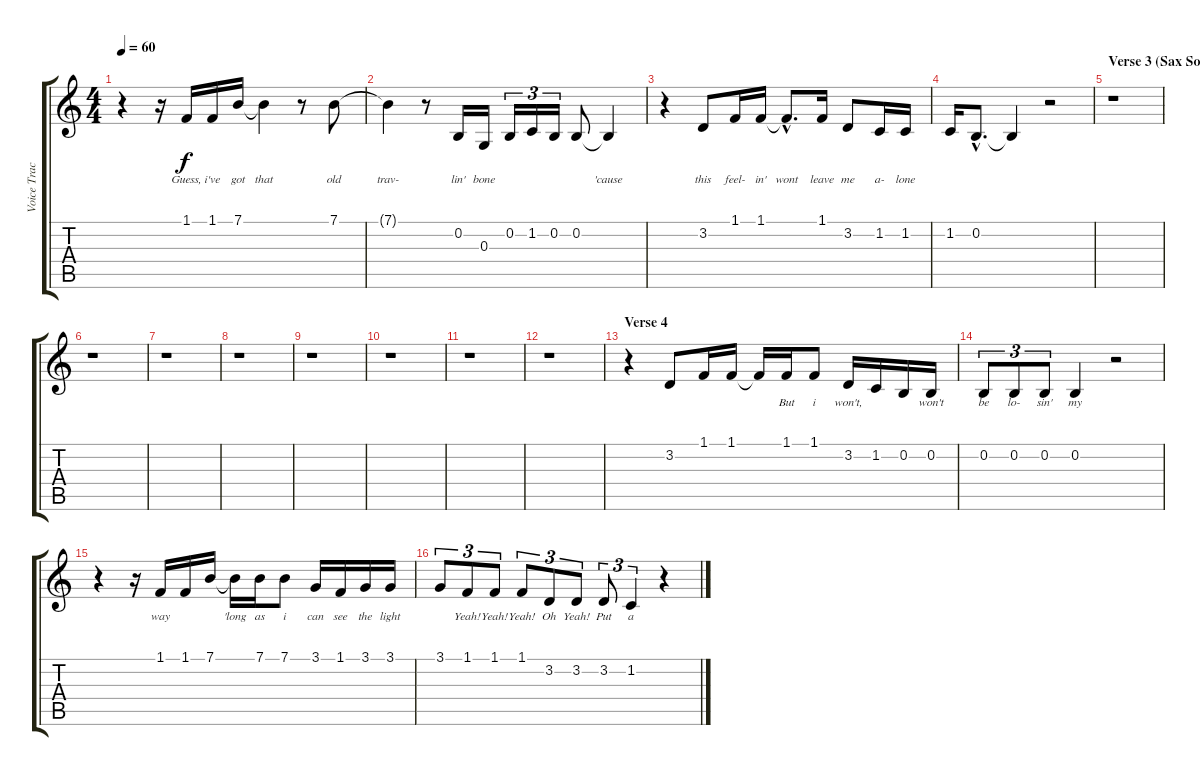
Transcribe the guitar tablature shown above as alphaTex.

\track ("Voice Track" "Voice Trac") {instrument harmonica}
\staff {score tabs}
\tuning (E4 B3 G3 D3 A2 E2) {hide}
\ts (4 4)
\tempo 60
\clef g2
\ks c
r.4{dy f} r.16 1.1.16{lyrics (0 "Guess,") lyrics (1 "") lyrics (2 "") lyrics (3 "") lyrics (4 "")} 1.1.16{lyrics (0 "i've") lyrics (1 "") lyrics (2 "") lyrics (3 "") lyrics (4 "")} 7.1.16{lyrics (0 "got") lyrics (1 "") lyrics (2 "") lyrics (3 "") lyrics (4 "")} 7.1{t}.4{lyrics (0 "that") lyrics (1 "") lyrics (2 "") lyrics (3 "") lyrics (4 "")} r.8 7.1.8{lyrics (0 "old") lyrics (1 "") lyrics (2 "") lyrics (3 "") lyrics (4 "")} |
7.1{t}.4{lyrics (0 "trav-") lyrics (1 "") lyrics (2 "") lyrics (3 "") lyrics (4 "")} r.8 0.2.16{lyrics (0 "lin'") lyrics (1 "") lyrics (2 "") lyrics (3 "") lyrics (4 "")} 0.3.16{lyrics (0 "bone") lyrics (1 "") lyrics (2 "") lyrics (3 "") lyrics (4 "")} 0.2.16{tu (3 2) lyrics (0 "") lyrics (1 "") lyrics (2 "") lyrics (3 "") lyrics (4 "")} 1.2.16{tu (3 2) lyrics (0 "") lyrics (1 "") lyrics (2 "") lyrics (3 "") lyrics (4 "")} 0.2.16{tu (3 2) lyrics (0 "") lyrics (1 "") lyrics (2 "") lyrics (3 "") lyrics (4 "")} 0.2.8{lyrics (0 "") lyrics (1 "") lyrics (2 "") lyrics (3 "") lyrics (4 "")} 0.2{t}.4{lyrics (0 "'cause") lyrics (1 "") lyrics (2 "") lyrics (3 "") lyrics (4 "")} |
r.4 3.2.8{lyrics (0 "this") lyrics (1 "") lyrics (2 "") lyrics (3 "") lyrics (4 "")} 1.1.16{lyrics (0 "feel-") lyrics (1 "") lyrics (2 "") lyrics (3 "") lyrics (4 "")} 1.1.16{lyrics (0 "in'") lyrics (1 "") lyrics (2 "") lyrics (3 "") lyrics (4 "")} 1.1{hac t}.8{d lyrics (0 "wont") lyrics (1 "") lyrics (2 "") lyrics (3 "") lyrics (4 "")} 1.1.16{lyrics (0 "leave") lyrics (1 "") lyrics (2 "") lyrics (3 "") lyrics (4 "")} 3.2.8{lyrics (0 "me") lyrics (1 "") lyrics (2 "") lyrics (3 "") lyrics (4 "")} 1.2.16{lyrics (0 "a-") lyrics (1 "") lyrics (2 "") lyrics (3 "") lyrics (4 "")} 1.2.16{lyrics (0 "lone") lyrics (1 "") lyrics (2 "") lyrics (3 "") lyrics (4 "")} |
1.2.16{lyrics (0 "") lyrics (1 "") lyrics (2 "") lyrics (3 "") lyrics (4 "")} 0.2{hac}.8{d lyrics (0 "") lyrics (1 "") lyrics (2 "") lyrics (3 "") lyrics (4 "")} 0.2{t}.4{lyrics (0 "") lyrics (1 "") lyrics (2 "") lyrics (3 "") lyrics (4 "")} r.2 |
\section ("" "Verse 3 (Sax Solo!)")
r.1 |
r.1 |
r.1 |
r.1 |
r.1 |
r.1 |
r.1 |
r.1 |
\section ("" "Verse 4")
r.4 3.2.8{lyrics (0 "") lyrics (1 "") lyrics (2 "") lyrics (3 "") lyrics (4 "")} 1.1.16{lyrics (0 "") lyrics (1 "") lyrics (2 "") lyrics (3 "") lyrics (4 "")} 1.1.16{lyrics (0 "") lyrics (1 "") lyrics (2 "") lyrics (3 "") lyrics (4 "")} 1.1{t}.16{lyrics (0 "") lyrics (1 "") lyrics (2 "") lyrics (3 "") lyrics (4 "")} 1.1.16{lyrics (0 "But") lyrics (1 "") lyrics (2 "") lyrics (3 "") lyrics (4 "")} 1.1.8{lyrics (0 "i") lyrics (1 "") lyrics (2 "") lyrics (3 "") lyrics (4 "")} 3.2.16{lyrics (0 "won't,") lyrics (1 "") lyrics (2 "") lyrics (3 "") lyrics (4 "")} 1.2.16{lyrics (0 "") lyrics (1 "") lyrics (2 "") lyrics (3 "") lyrics (4 "")} 0.2.16{lyrics (0 "") lyrics (1 "") lyrics (2 "") lyrics (3 "") lyrics (4 "")} 0.2.16{lyrics (0 "won't") lyrics (1 "") lyrics (2 "") lyrics (3 "") lyrics (4 "")} |
0.2.8{tu (3 2) lyrics (0 "be") lyrics (1 "") lyrics (2 "") lyrics (3 "") lyrics (4 "")} 0.2.8{tu (3 2) lyrics (0 "lo-") lyrics (1 "") lyrics (2 "") lyrics (3 "") lyrics (4 "")} 0.2.8{tu (3 2) lyrics (0 "sin'") lyrics (1 "") lyrics (2 "") lyrics (3 "") lyrics (4 "")} 0.2.4{lyrics (0 "my") lyrics (1 "") lyrics (2 "") lyrics (3 "") lyrics (4 "")} r.2 |
r.4 r.16 1.1.16{lyrics (0 "way") lyrics (1 "") lyrics (2 "") lyrics (3 "") lyrics (4 "")} 1.1.16{lyrics (0 "") lyrics (1 "") lyrics (2 "") lyrics (3 "") lyrics (4 "")} 7.1.16{lyrics (0 "") lyrics (1 "") lyrics (2 "") lyrics (3 "") lyrics (4 "")} 7.1{t}.16{lyrics (0 "'long") lyrics (1 "") lyrics (2 "") lyrics (3 "") lyrics (4 "")} 7.1.16{lyrics (0 "as") lyrics (1 "") lyrics (2 "") lyrics (3 "") lyrics (4 "")} 7.1.8{lyrics (0 "i") lyrics (1 "") lyrics (2 "") lyrics (3 "") lyrics (4 "")} 3.1.16{lyrics (0 "can") lyrics (1 "") lyrics (2 "") lyrics (3 "") lyrics (4 "")} 1.1.16{lyrics (0 "see") lyrics (1 "") lyrics (2 "") lyrics (3 "") lyrics (4 "")} 3.1.16{lyrics (0 "the") lyrics (1 "") lyrics (2 "") lyrics (3 "") lyrics (4 "")} 3.1.16{lyrics (0 "light") lyrics (1 "") lyrics (2 "") lyrics (3 "") lyrics (4 "")} |
3.1.8{tu (3 2) lyrics (0 "") lyrics (1 "") lyrics (2 "") lyrics (3 "") lyrics (4 "")} 1.1.8{tu (3 2) lyrics (0 "Yeah!") lyrics (1 "") lyrics (2 "") lyrics (3 "") lyrics (4 "")} 1.1.8{tu (3 2) lyrics (0 "Yeah!") lyrics (1 "") lyrics (2 "") lyrics (3 "") lyrics (4 "")} 1.1.8{tu (3 2) lyrics (0 "Yeah!") lyrics (1 "") lyrics (2 "") lyrics (3 "") lyrics (4 "")} 3.2.8{tu (3 2) lyrics (0 "Oh") lyrics (1 "") lyrics (2 "") lyrics (3 "") lyrics (4 "")} 3.2.8{tu (3 2) lyrics (0 "Yeah!") lyrics (1 "") lyrics (2 "") lyrics (3 "") lyrics (4 "")} 3.2.8{tu (3 2) lyrics (0 "Put") lyrics (1 "") lyrics (2 "") lyrics (3 "") lyrics (4 "")} 1.2.4{tu (3 2) lyrics (0 "a") lyrics (1 "") lyrics (2 "") lyrics (3 "") lyrics (4 "")} r.4
